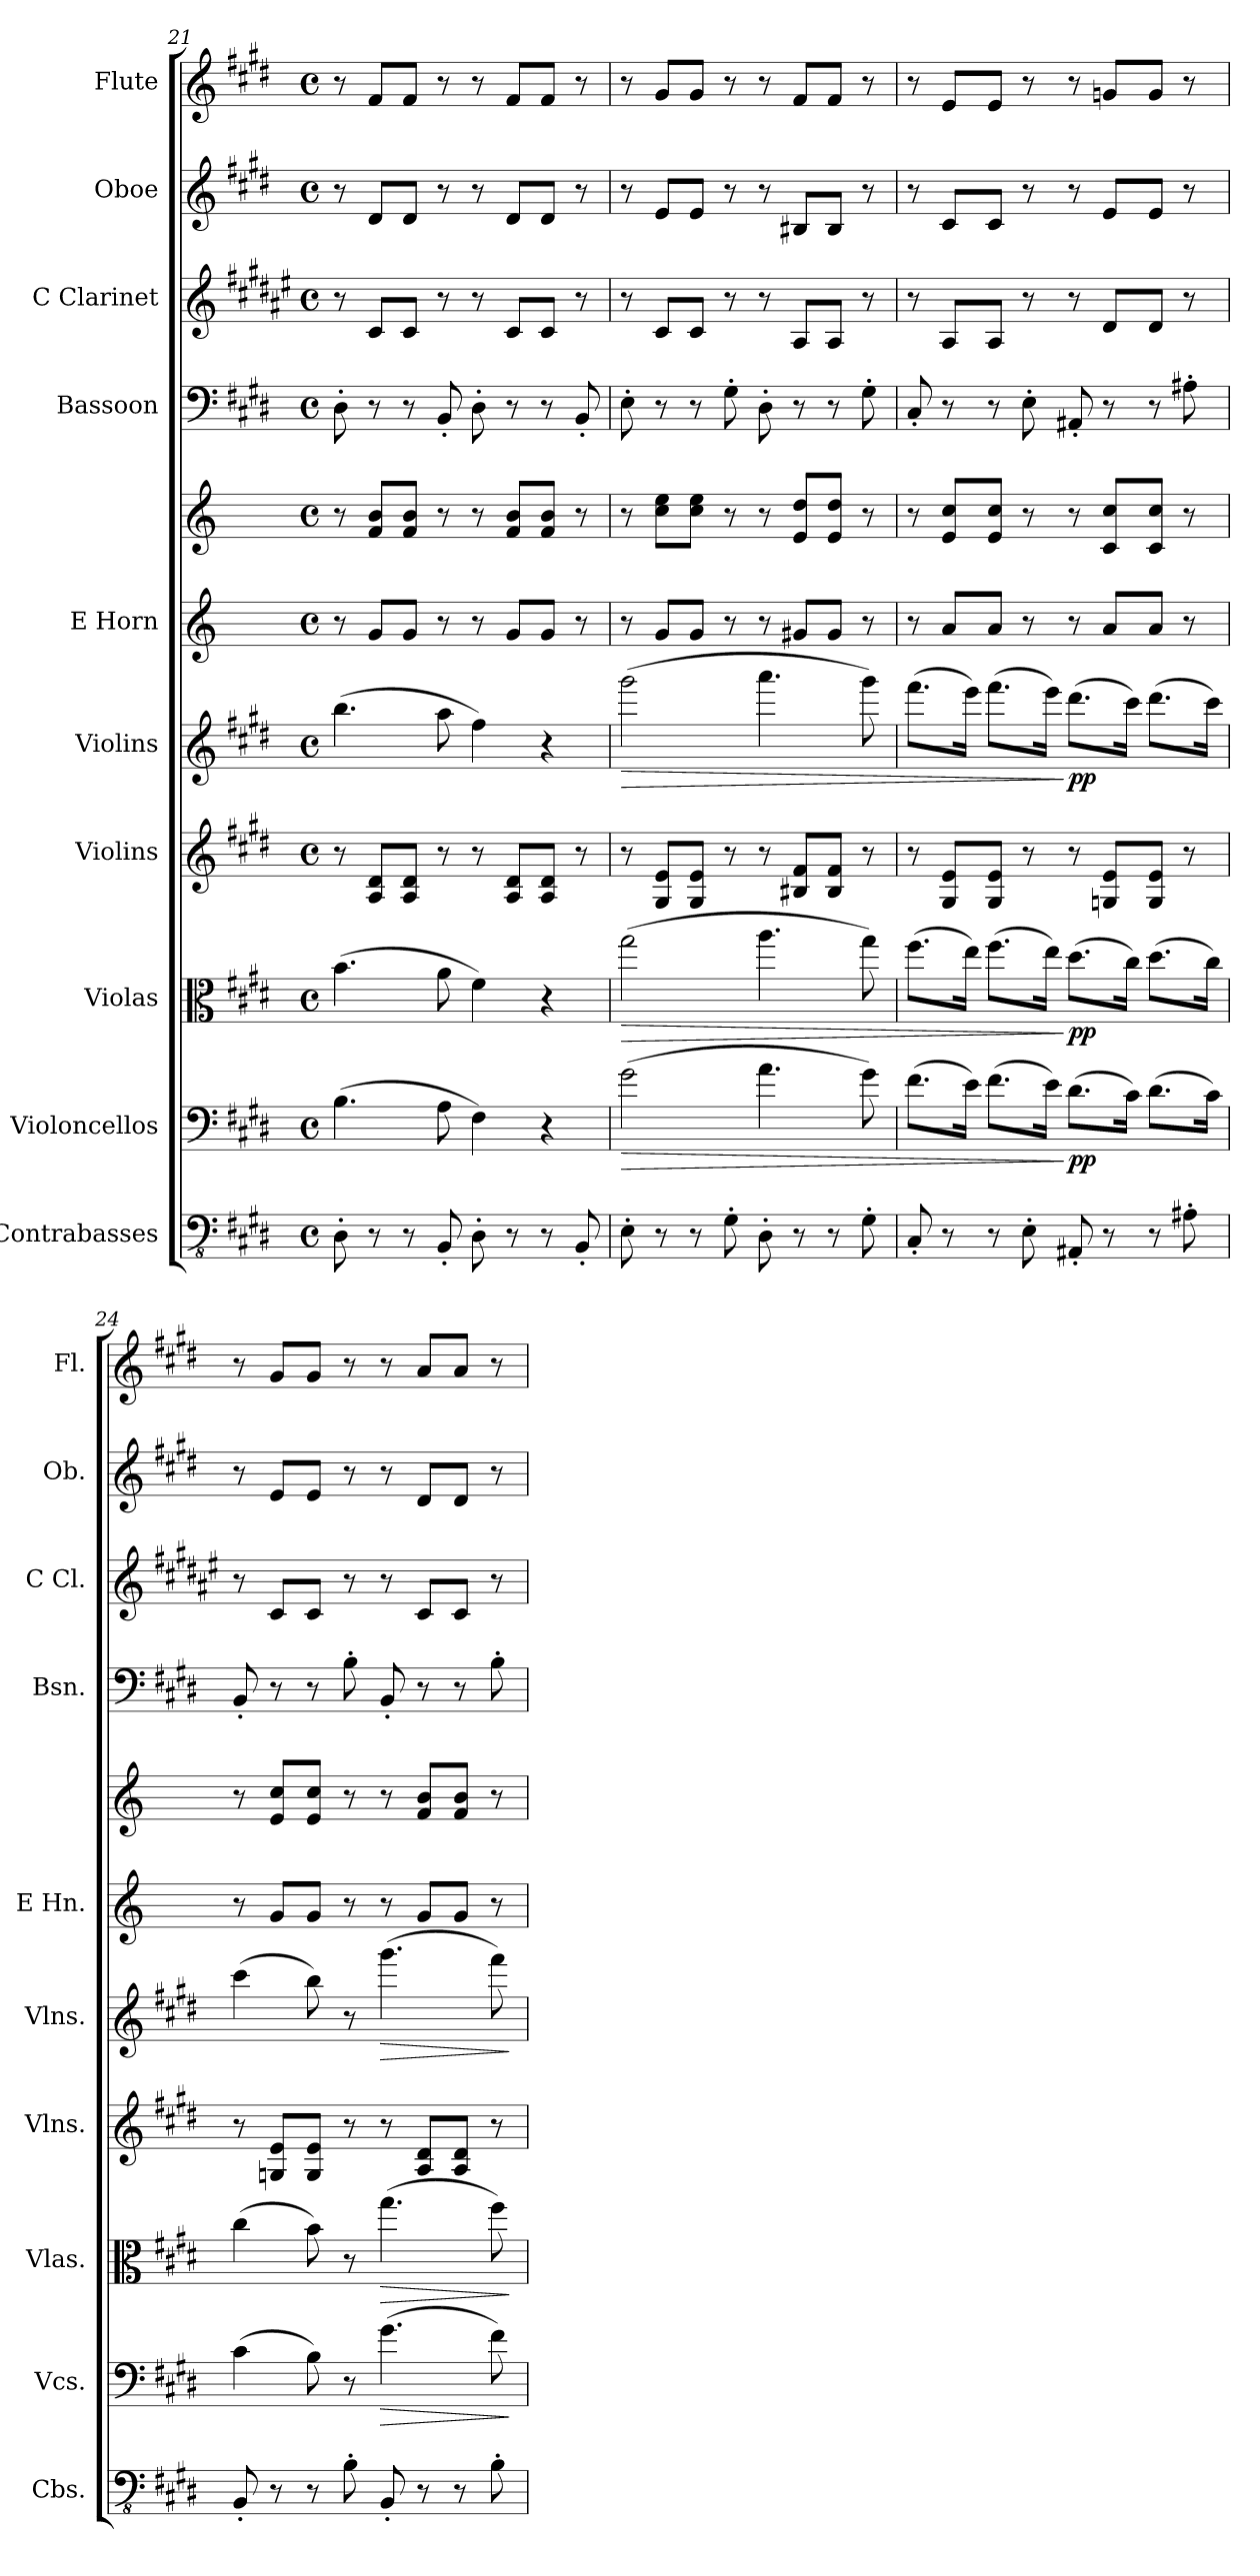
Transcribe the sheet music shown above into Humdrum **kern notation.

**kern	**kern	**dynam	**kern	**dynam	**kern	**kern	**dynam	**kern	**kern	**kern	**kern	**kern	**kern
*part10	*part9	*part9	*part8	*part8	*part7	*part6	*part6	*part5	*part5	*part4	*part3	*part2	*part1
*staff11	*staff10	*staff10	*staff9	*staff9	*staff8	*staff7	*staff7	*staff6	*staff5	*staff4	*staff3	*staff2	*staff1
*I"Contrabasses	*I"Violoncellos	*	*I"Violas	*	*I"Violins	*I"Violins	*	*I"E Horn	*	*I"Bassoon	*I"C Clarinet	*I"Oboe	*I"Flute
*I'Cbs.	*I'Vcs.	*	*I'Vlas.	*	*I'Vlns.	*I'Vlns.	*	*I'E Hn.	*	*I'Bsn.	*I'C Cl.	*I'Ob.	*I'Fl.
*clefFv4	*clefF4	*	*clefC3	*	*clefG2	*clefG2	*	*clefG2	*clefG2	*clefF4	*clefG2	*clefG2	*clefG2
*	*	*	*	*	*	*	*	*ITrd5c8	*ITrd5c8	*	*ITrd1c2	*	*
*k[f#c#g#d#]	*k[f#c#g#d#]	*	*k[f#c#g#d#]	*	*k[f#c#g#d#]	*k[f#c#g#d#]	*	*k[f#c#g#d#]	*k[f#c#g#d#]	*k[f#c#g#d#]	*k[f#c#g#d#]	*k[f#c#g#d#]	*k[f#c#g#d#]
*M4/4	*M4/4	*	*M4/4	*	*M4/4	*M4/4	*	*M4/4	*M4/4	*M4/4	*M4/4	*M4/4	*M4/4
*met(c)	*met(c)	*	*met(c)	*	*met(c)	*met(c)	*	*met(c)	*met(c)	*met(c)	*met(c)	*met(c)	*met(c)
=21	=21	=21	=21	=21	=21	=21	=21	=21	=21	=21	=21	=21	=21
8DD#'\	(4.B\	.	(4.b\	.	8r	(4.bb\	.	8r	8r	8D#'\	8r	8r	8r
8r	.	.	.	.	8A/ 8d#/L	.	.	8B/L	8A/ 8d#/L	8r	8B/L	8d#/L	8f#/L
8r	.	.	.	.	8A/ 8d#/J	.	.	8B/J	8A/ 8d#/J	8r	8B/J	8d#/J	8f#/J
8BBB'/	8A\	.	8a\	.	8r	8aa\	.	8r	8r	8BB'/	8r	8r	8r
8DD#'\	4F#\)	.	4f#\)	.	8r	4ff#\)	.	8r	8r	8D#'\	8r	8r	8r
8r	.	.	.	.	8A/ 8d#/L	.	.	8B/L	8A/ 8d#/L	8r	8B/L	8d#/L	8f#/L
8r	4r	.	4r	.	8A/ 8d#/J	4r	.	8B/J	8A/ 8d#/J	8r	8B/J	8d#/J	8f#/J
8BBB'/	.	.	.	.	8r	.	.	8r	8r	8BB'/	8r	8r	8r
!!LO:PB:g=z
=22	=22	=22	=22	=22	=22	=22	=22	=22	=22	=22	=22	=22	=22
!	!	!LO:HP:b	!	!LO:HP:b	!	!	!LO:HP:b	!	!	!	!	!	!
8EE'\	(2g#\	>	(2gg#\	>	8r	(2ggg#\	>	8r	8r	8E'\	8r	8r	8r
8r	.	.	.	.	8G#/ 8e/L	.	.	8B/L	8e\ 8g#\L	8r	8B/L	8e/L	8g#/L
8r	.	.	.	.	8G#/ 8e/J	.	.	8B/J	8e\ 8g#\J	8r	8B/J	8e/J	8g#/J
8GG#'\	.	.	.	.	8r	.	.	8r	8r	8G#'\	8r	8r	8r
8DD#'\	4.a\	.	4.aa\	.	8r	4.aaa\	.	8r	8r	8D#'\	8r	8r	8r
8r	.	.	.	.	8B#X/ 8f#/L	.	.	8B#X/L	8G#/ 8f#/L	8r	8G#/L	8B#X/L	8f#/L
8r	.	.	.	.	8B#/ 8f#/J	.	.	8B#/J	8G#/ 8f#/J	8r	8G#/J	8B#/J	8f#/J
8GG#'\	8g#\)	.	8gg#\)	.	8r	8ggg#\)	.	8r	8r	8G#'\	8r	8r	8r
=23	=23	=23	=23	=23	=23	=23	=23	=23	=23	=23	=23	=23	=23
8CC#'/	(8.f#\L	.	(8.ff#\L	.	8r	(8.fff#\L	.	8r	8r	8C#'/	8r	8r	8r
8r	.	.	.	.	8G#/ 8e/L	.	.	8c#/L	8G#/ 8e/L	8r	8G#/L	8c#/L	8e/L
.	16e\Jk)	.	16ee\Jk)	.	.	16eee\Jk)	.	.	.	.	.	.	.
8r	(8.f#\L	.	(8.ff#\L	.	8G#/ 8e/J	(8.fff#\L	.	8c#/J	8G#/ 8e/J	8r	8G#/J	8c#/J	8e/J
8EE'\	.	.	.	.	8r	.	.	8r	8r	8E'\	8r	8r	8r
.	16e\Jk)	.	16ee\Jk)	.	.	16eee\Jk)	.	.	.	.	.	.	.
!	!	!LO:DY:n=1:b	!	!LO:DY:n=1:b	!	!	!LO:DY:n=1:b	!	!	!	!	!	!
8AAA#X'/	(8.d#\L	] pp	(8.dd#\L	] pp	8r	(8.ddd#\L	] pp	8r	8r	8AA#X'/	8r	8r	8r
8r	.	.	.	.	8Gn/ 8e/L	.	.	8c#/L	8E/ 8e/L	8r	8c#/L	8e/L	8gn/L
.	16c#\Jk)	.	16cc#\Jk)	.	.	16ccc#\Jk)	.	.	.	.	.	.	.
8r	(8.d#\L	.	(8.dd#\L	.	8G/ 8e/J	(8.ddd#\L	.	8c#/J	8E/ 8e/J	8r	8c#/J	8e/J	8g/J
8AA#X'\	.	.	.	.	8r	.	.	8r	8r	8A#X'\	8r	8r	8r
.	16c#\Jk)	.	16cc#\Jk)	.	.	16ccc#\Jk)	.	.	.	.	.	.	.
=24	=24	=24	=24	=24	=24	=24	=24	=24	=24	=24	=24	=24	=24
8BBB'/	(4c#\	.	(4cc#\	.	8r	(4ccc#\	.	8r	8r	8BB'/	8r	8r	8r
8r	.	.	.	.	8Gn/ 8e/L	.	.	8B/L	8G#/ 8e/L	8r	8B/L	8e/L	8g#/L
8r	8B\)	.	8b\)	.	8G/ 8e/J	8bb\)	.	8B/J	8G#/ 8e/J	8r	8B/J	8e/J	8g#/J
8BB'\	8r	.	8r	.	8r	8r	.	8r	8r	8B'\	8r	8r	8r
!	!	!LO:HP:b	!	!LO:HP:b	!	!	!LO:HP:b	!	!	!	!	!	!
8BBB'/	(4.g#\	>	(4.gg#\	>	8r	(4.ggg#\	>	8r	8r	8BB'/	8r	8r	8r
8r	.	.	.	.	8A/ 8d#/L	.	.	8B/L	8A/ 8d#/L	8r	8B/L	8d#/L	8a/L
8r	.	.	.	.	8A/ 8d#/J	.	.	8B/J	8A/ 8d#/J	8r	8B/J	8d#/J	8a/J
8BB'\	8f#\)	.	8ff#\)	.	8r	8fff#\)	.	8r	8r	8B'\	8r	8r	8r
.	.	]	.	]	.	.	]	.	.	.	.	.	.
=	=	=	=	=	=	=	=	=	=	=	=	=	=
*-	*-	*-	*-	*-	*-	*-	*-	*-	*-	*-	*-	*-	*-
